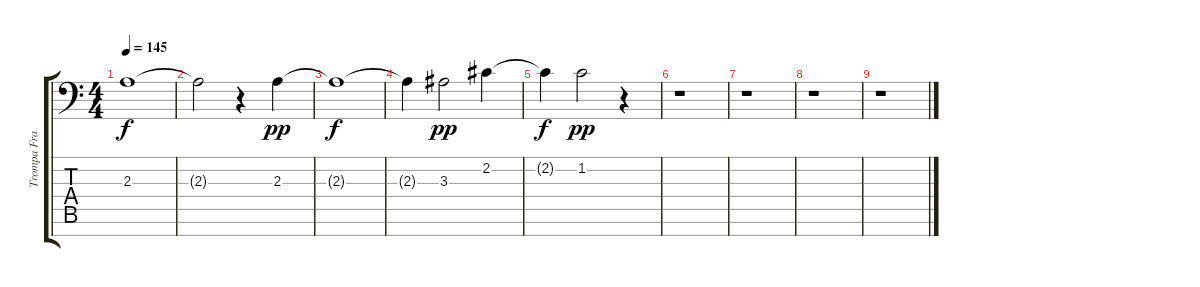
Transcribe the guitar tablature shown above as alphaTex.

\track ("Trompa Francesa" "Trompa Fra") {instrument frenchhorn}
\staff {score tabs}
\tuning (E4 B3 G3 D3 A2 E2 C-1) {hide}
\ts (4 4)
\tempo 145
\clef f4
\ks c
2.3{t}.1{dy f} |
2.3{t}.2 r.4 2.3.4{dy pp volume 12 balance 8} |
2.3{t}.1{dy f} |
2.3{t}.4 3.3.2{dy pp volume 12 balance 8} 2.2.4{volume 12 balance 8} |
2.2{t}.4{dy f} 1.2.2{dy pp} r.4 |
r.1 |
r.1 |
r.1 |
r.1
